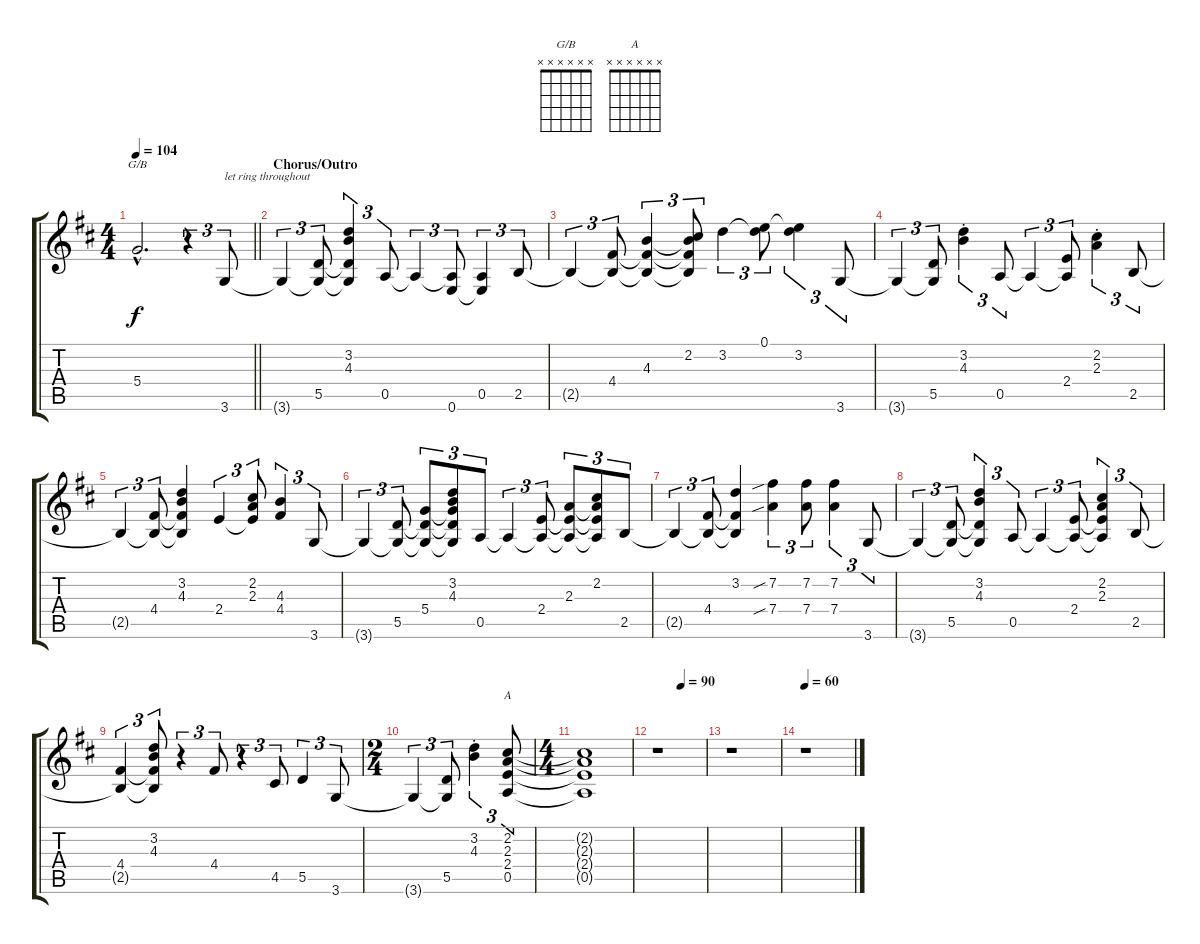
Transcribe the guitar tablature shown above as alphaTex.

\track "" {instrument acousticguitarsteel}
\staff {score tabs}
\tuning (E4 B3 G3 D3 A2 E2) {hide}
\chord ("G/B" x x x x x x)
\chord ("A" x x x x x x)
\ts (4 4)
\tempo 104
\clef g2
\barLineRight lightlight
\ks d
5.4{hac}.2{d ch "G/B" dy f} r.4{tu (3 2) volume 16} 3.6.8{tu (3 2) txt "let ring throughout"} |
\section ("" "Chorus/Outro")
3.6{t}.4{tu (3 2) volume 16} (5.5 3.6{t}).8{tu (3 2)} (3.2 4.3 5.5{t} 3.6{t}).4{tu (3 2)} 0.5.8{tu (3 2)} 0.5{t}.4{tu (3 2)} (0.5{t} 0.6).8{tu (3 2)} (0.5 0.6{t}).4{tu (3 2)} 2.5.8{tu (3 2)} |
2.5{t}.4{tu (3 2) volume 16} (4.4 2.5{t}).8{tu (3 2)} (4.3 4.4{t} 2.5{t}).4{tu (3 2)} (2.2 4.3{t} 4.4{t} 2.5{t}).8{tu (3 2)} 3.2.4{tu (3 2)} (0.1 3.2{t}).8{tu (3 2)} (0.1{t} 3.2).4{tu (3 2)} 3.6.8{tu (3 2)} |
3.6{t}.4{tu (3 2) volume 16} (5.5 3.6{t}).8{tu (3 2)} (3.2{st} 4.3{st}).4{tu (3 2)} 0.5.8{tu (3 2)} 0.5{t}.4{tu (3 2)} (2.4 0.5{t}).8{tu (3 2)} (2.2{st} 2.3{st}).4{tu (3 2)} 2.5.8{tu (3 2)} |
2.5{t}.4{tu (3 2) volume 16} (4.4 2.5{t}).8{tu (3 2)} (3.2 4.3 4.4{t} 2.5{t}).4 2.4.4{tu (3 2)} (2.2 2.3 2.4{t}).8{tu (3 2)} (4.3 4.4).4{tu (3 2)} 3.6.8{tu (3 2)} |
3.6{t}.4{tu (3 2) volume 16} (5.5 3.6{t}).8{tu (3 2)} (5.4 5.5{t} 3.6{t}).8{tu (3 2)} (3.2 4.3 5.4{t} 5.5{t} 3.6{t}).8{tu (3 2)} 0.5.8{tu (3 2)} 0.5{t}.4{tu (3 2)} (2.4 0.5{t}).8{tu (3 2)} (2.3 2.4{t} 0.5{t}).8{tu (3 2)} (2.2 2.3{t} 2.4{t} 0.5{t}).8{tu (3 2)} 2.5.8{tu (3 2)} |
2.5{t}.4{tu (3 2) volume 16} (4.4 2.5{t}).8{tu (3 2)} (3.2 4.4{t} 2.5{t}).4 (7.2{sib} 7.4{sib}).4{tu (3 2)} (7.2 7.4).8{tu (3 2)} (7.2 7.4).4{tu (3 2)} 3.6.8{tu (3 2)} |
3.6{t}.4{tu (3 2) volume 16} (5.5 3.6{t}).8{tu (3 2)} (3.2 4.3 5.5{t} 3.6{t}).4{tu (3 2)} 0.5.8{tu (3 2)} 0.5{t}.4{tu (3 2)} (2.4 0.5{t}).8{tu (3 2)} (2.2 2.3 2.4{t} 0.5{t}).4{tu (3 2)} 2.5.8{tu (3 2)} |
(4.4 2.5{t}).4{tu (3 2) volume 16} (3.2 4.3 4.4{t} 2.5{t}).8{tu (3 2)} r.4{tu (3 2)} 4.4.8{tu (3 2)} r.4{tu (3 2)} 4.5.8{tu (3 2)} 5.5.4{tu (3 2)} 3.6.8{tu (3 2)} |
\ts (2 4)
3.6{t}.4{tu (3 2) volume 16} (5.5 3.6{t}).8{tu (3 2)} (3.2{st} 4.3{st}).4{tu (3 2)} (2.2 2.3 2.4 0.5).8{tu (3 2) ch "A"} |
\ts (4 4)
(2.2{t} 2.3{t} 2.4{t} 0.5{t}).1 |
\tempo (90 0.5)
r.1 |
r.1 |
\tempo 60
r.1
